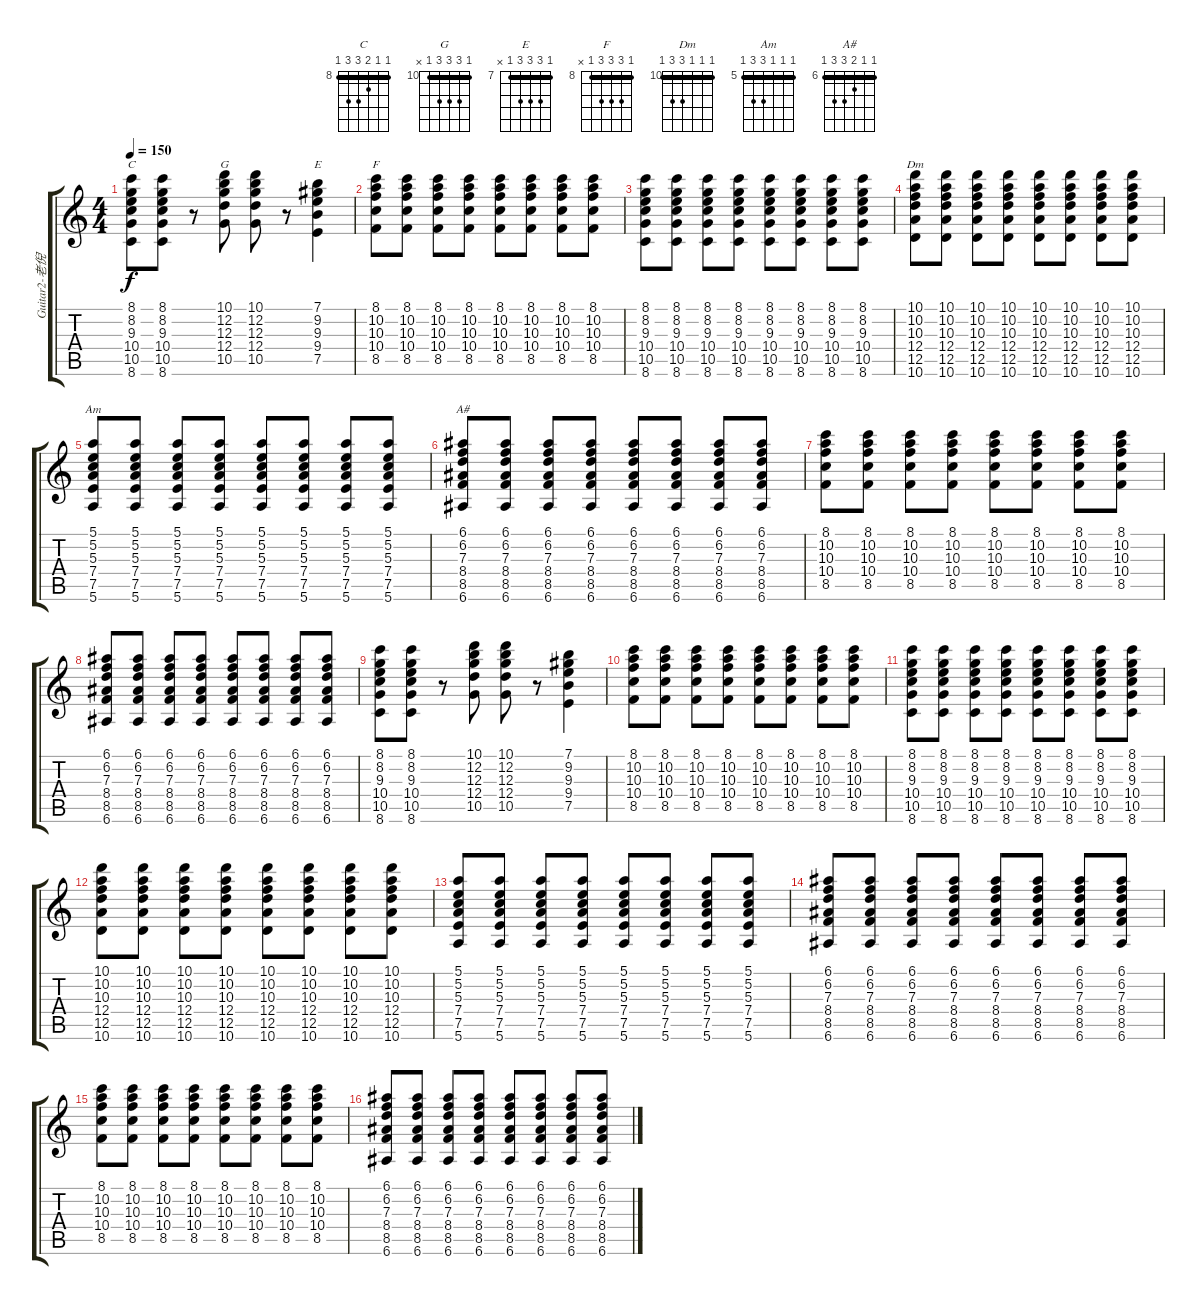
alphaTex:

\track ("Guitar2-老倪" "Guitar2-老倪") {instrument distortionguitar}
\staff {score tabs}
\tuning (E4 B3 G3 D3 A2 E2) {hide}
\chord ("C" 8 8 9 10 10 8) {firstfret 8 barre 8}
\chord ("G" 10 12 12 12 10 x) {firstfret 10 barre 10}
\chord ("E" 7 9 9 9 7 x) {firstfret 7 barre 7}
\chord ("F" 8 10 10 10 8 x) {firstfret 8 barre 8}
\chord ("Dm" 10 10 10 12 12 10) {firstfret 10 barre 10}
\chord ("Am" 5 5 5 7 7 5) {firstfret 5 barre 5}
\chord ("A#" 6 6 7 8 8 6) {firstfret 6 barre 6}
\ts (4 4)
\tempo 150
\clef g2
\ks c
(8.1 8.2 9.3 10.4 10.5 8.6).8{ch "C" dy f} (8.1 8.2 9.3 10.4 10.5 8.6).8 r.8 (10.1 12.2 12.3 12.4 10.5).8{ch "G"} (10.1 12.2 12.3 12.4 10.5).8 r.8 (7.1 9.2 9.3 9.4 7.5).4{ch "E"} |
(8.1 10.2 10.3 10.4 8.5).8{ch "F"} (8.1 10.2 10.3 10.4 8.5).8 (8.1 10.2 10.3 10.4 8.5).8 (8.1 10.2 10.3 10.4 8.5).8 (8.1 10.2 10.3 10.4 8.5).8 (8.1 10.2 10.3 10.4 8.5).8 (8.1 10.2 10.3 10.4 8.5).8 (8.1 10.2 10.3 10.4 8.5).8 |
(8.1 8.2 9.3 10.4 10.5 8.6).8 (8.1 8.2 9.3 10.4 10.5 8.6).8 (8.1 8.2 9.3 10.4 10.5 8.6).8 (8.1 8.2 9.3 10.4 10.5 8.6).8 (8.1 8.2 9.3 10.4 10.5 8.6).8 (8.1 8.2 9.3 10.4 10.5 8.6).8 (8.1 8.2 9.3 10.4 10.5 8.6).8 (8.1 8.2 9.3 10.4 10.5 8.6).8 |
(10.1 10.2 10.3 12.4 12.5 10.6).8{ch "Dm"} (10.1 10.2 10.3 12.4 12.5 10.6).8 (10.1 10.2 10.3 12.4 12.5 10.6).8 (10.1 10.2 10.3 12.4 12.5 10.6).8 (10.1 10.2 10.3 12.4 12.5 10.6).8 (10.1 10.2 10.3 12.4 12.5 10.6).8 (10.1 10.2 10.3 12.4 12.5 10.6).8 (10.1 10.2 10.3 12.4 12.5 10.6).8 |
(5.1 5.2 5.3 7.4 7.5 5.6).8{ch "Am"} (5.1 5.2 5.3 7.4 7.5 5.6).8 (5.1 5.2 5.3 7.4 7.5 5.6).8 (5.1 5.2 5.3 7.4 7.5 5.6).8 (5.1 5.2 5.3 7.4 7.5 5.6).8 (5.1 5.2 5.3 7.4 7.5 5.6).8 (5.1 5.2 5.3 7.4 7.5 5.6).8 (5.1 5.2 5.3 7.4 7.5 5.6).8 |
(6.1 6.2 7.3 8.4 8.5 6.6).8{ch "A#"} (6.1 6.2 7.3 8.4 8.5 6.6).8 (6.1 6.2 7.3 8.4 8.5 6.6).8 (6.1 6.2 7.3 8.4 8.5 6.6).8 (6.1 6.2 7.3 8.4 8.5 6.6).8 (6.1 6.2 7.3 8.4 8.5 6.6).8 (6.1 6.2 7.3 8.4 8.5 6.6).8 (6.1 6.2 7.3 8.4 8.5 6.6).8 |
(8.1 10.2 10.3 10.4 8.5).8 (8.1 10.2 10.3 10.4 8.5).8 (8.1 10.2 10.3 10.4 8.5).8 (8.1 10.2 10.3 10.4 8.5).8 (8.1 10.2 10.3 10.4 8.5).8 (8.1 10.2 10.3 10.4 8.5).8 (8.1 10.2 10.3 10.4 8.5).8 (8.1 10.2 10.3 10.4 8.5).8 |
(6.1 6.2 7.3 8.4 8.5 6.6).8 (6.1 6.2 7.3 8.4 8.5 6.6).8 (6.1 6.2 7.3 8.4 8.5 6.6).8 (6.1 6.2 7.3 8.4 8.5 6.6).8 (6.1 6.2 7.3 8.4 8.5 6.6).8 (6.1 6.2 7.3 8.4 8.5 6.6).8 (6.1 6.2 7.3 8.4 8.5 6.6).8 (6.1 6.2 7.3 8.4 8.5 6.6).8 |
(8.1 8.2 9.3 10.4 10.5 8.6).8 (8.1 8.2 9.3 10.4 10.5 8.6).8 r.8 (10.1 12.2 12.3 12.4 10.5).8 (10.1 12.2 12.3 12.4 10.5).8 r.8 (7.1 9.2 9.3 9.4 7.5).4 |
(8.1 10.2 10.3 10.4 8.5).8 (8.1 10.2 10.3 10.4 8.5).8 (8.1 10.2 10.3 10.4 8.5).8 (8.1 10.2 10.3 10.4 8.5).8 (8.1 10.2 10.3 10.4 8.5).8 (8.1 10.2 10.3 10.4 8.5).8 (8.1 10.2 10.3 10.4 8.5).8 (8.1 10.2 10.3 10.4 8.5).8 |
(8.1 8.2 9.3 10.4 10.5 8.6).8 (8.1 8.2 9.3 10.4 10.5 8.6).8 (8.1 8.2 9.3 10.4 10.5 8.6).8 (8.1 8.2 9.3 10.4 10.5 8.6).8 (8.1 8.2 9.3 10.4 10.5 8.6).8 (8.1 8.2 9.3 10.4 10.5 8.6).8 (8.1 8.2 9.3 10.4 10.5 8.6).8 (8.1 8.2 9.3 10.4 10.5 8.6).8 |
(10.1 10.2 10.3 12.4 12.5 10.6).8 (10.1 10.2 10.3 12.4 12.5 10.6).8 (10.1 10.2 10.3 12.4 12.5 10.6).8 (10.1 10.2 10.3 12.4 12.5 10.6).8 (10.1 10.2 10.3 12.4 12.5 10.6).8 (10.1 10.2 10.3 12.4 12.5 10.6).8 (10.1 10.2 10.3 12.4 12.5 10.6).8 (10.1 10.2 10.3 12.4 12.5 10.6).8 |
(5.1 5.2 5.3 7.4 7.5 5.6).8 (5.1 5.2 5.3 7.4 7.5 5.6).8 (5.1 5.2 5.3 7.4 7.5 5.6).8 (5.1 5.2 5.3 7.4 7.5 5.6).8 (5.1 5.2 5.3 7.4 7.5 5.6).8 (5.1 5.2 5.3 7.4 7.5 5.6).8 (5.1 5.2 5.3 7.4 7.5 5.6).8 (5.1 5.2 5.3 7.4 7.5 5.6).8 |
(6.1 6.2 7.3 8.4 8.5 6.6).8 (6.1 6.2 7.3 8.4 8.5 6.6).8 (6.1 6.2 7.3 8.4 8.5 6.6).8 (6.1 6.2 7.3 8.4 8.5 6.6).8 (6.1 6.2 7.3 8.4 8.5 6.6).8 (6.1 6.2 7.3 8.4 8.5 6.6).8 (6.1 6.2 7.3 8.4 8.5 6.6).8 (6.1 6.2 7.3 8.4 8.5 6.6).8 |
(8.1 10.2 10.3 10.4 8.5).8 (8.1 10.2 10.3 10.4 8.5).8 (8.1 10.2 10.3 10.4 8.5).8 (8.1 10.2 10.3 10.4 8.5).8 (8.1 10.2 10.3 10.4 8.5).8 (8.1 10.2 10.3 10.4 8.5).8 (8.1 10.2 10.3 10.4 8.5).8 (8.1 10.2 10.3 10.4 8.5).8 |
(6.1 6.2 7.3 8.4 8.5 6.6).8 (6.1 6.2 7.3 8.4 8.5 6.6).8 (6.1 6.2 7.3 8.4 8.5 6.6).8 (6.1 6.2 7.3 8.4 8.5 6.6).8 (6.1 6.2 7.3 8.4 8.5 6.6).8 (6.1 6.2 7.3 8.4 8.5 6.6).8 (6.1 6.2 7.3 8.4 8.5 6.6).8 (6.1 6.2 7.3 8.4 8.5 6.6).8
